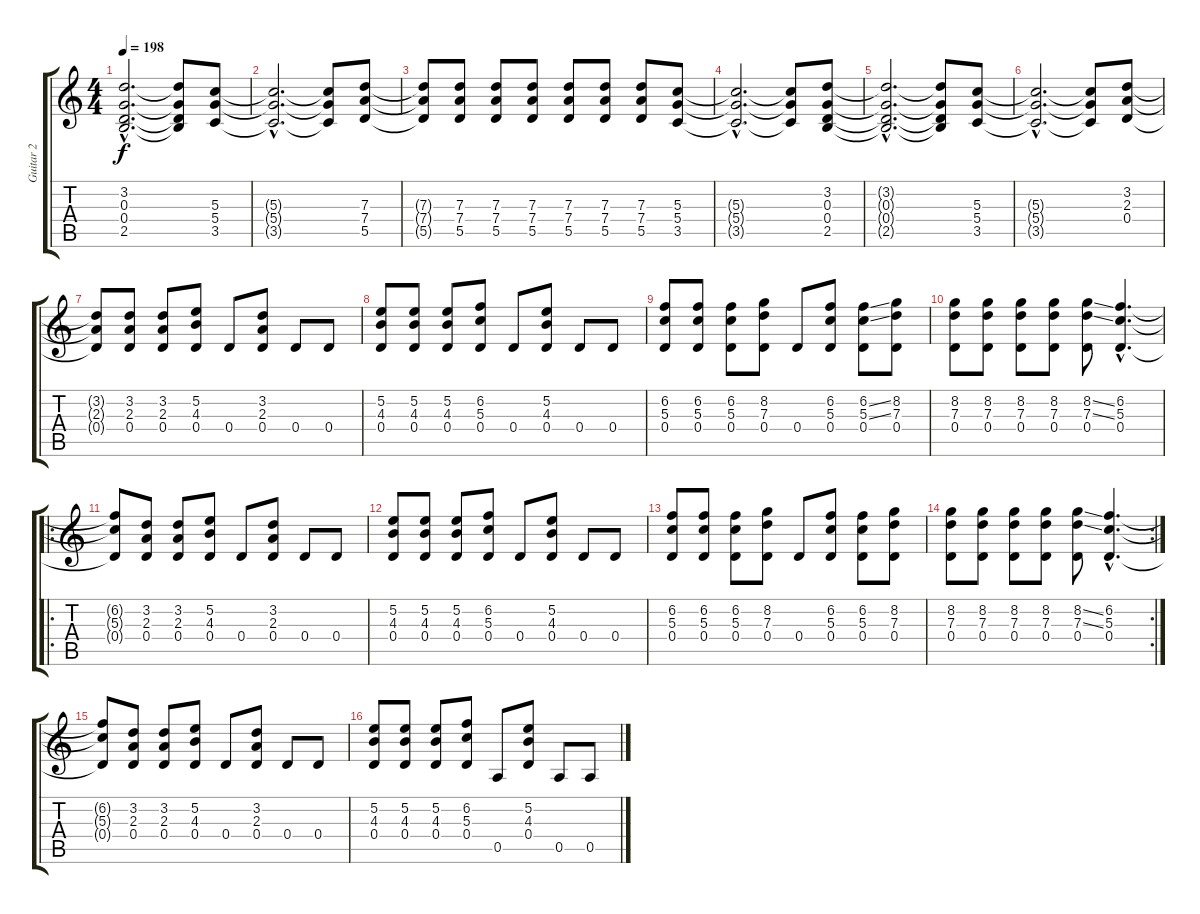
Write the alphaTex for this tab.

\track ("Guitar 2" "Guitar 2") {instrument overdrivenguitar}
\staff {score tabs}
\tuning (E4 B3 G3 D3 A2 E2) {hide}
\ts (4 4)
\tempo 198
\clef g2
\ks c
(3.2{hac t} 0.3{hac t} 0.4{hac t} 2.5{hac t}).2{d dy f} (3.2{t} 0.3{t} 0.4{t} 2.5{t}).8 (5.3 5.4 3.5).8 |
(5.3{hac t} 5.4{hac t} 3.5{hac t}).2{d} (5.3{t} 5.4{t} 3.5{t}).8 (7.3 7.4 5.5).8 |
(7.3{t} 7.4{t} 5.5{t}).8 (7.3 7.4 5.5).8 (7.3 7.4 5.5).8 (7.3 7.4 5.5).8 (7.3 7.4 5.5).8 (7.3 7.4 5.5).8 (7.3 7.4 5.5).8 (5.3 5.4 3.5).8 |
(5.3{hac t} 5.4{hac t} 3.5{hac t}).2{d} (5.3{t} 5.4{t} 3.5{t}).8 (3.2 0.3 0.4 2.5).8 |
(3.2{hac t} 0.3{hac t} 0.4{hac t} 2.5{hac t}).2{d} (3.2{t} 0.3{t} 0.4{t} 2.5{t}).8 (5.3 5.4 3.5).8 |
(5.3{hac t} 5.4{hac t} 3.5{hac t}).2{d} (5.3{t} 5.4{t} 3.5{t}).8 (3.2 2.3 0.4).8 |
(3.2{t} 2.3{t} 0.4{t}).8 (3.2 2.3 0.4).8 (3.2 2.3 0.4).8 (5.2 4.3 0.4).8 0.4.8 (3.2 2.3 0.4).8 0.4.8 0.4.8 |
(5.2 4.3 0.4).8 (5.2 4.3 0.4).8 (5.2 4.3 0.4).8 (6.2 5.3 0.4).8 0.4.8 (5.2 4.3 0.4).8 0.4.8 0.4.8 |
(6.2 5.3 0.4).8 (6.2 5.3 0.4).8 (6.2 5.3 0.4).8 (8.2 7.3 0.4).8 0.4.8 (6.2 5.3 0.4).8 (6.2{ss} 5.3{ss} 0.4).8 (8.2 7.3 0.4).8 |
(8.2 7.3 0.4).8 (8.2 7.3 0.4).8 (8.2 7.3 0.4).8 (8.2 7.3 0.4).8 (8.2{ss} 7.3{ss} 0.4).8 (6.2{hac} 5.3{hac} 0.4{hac}).4{d} |
\ro
(6.2{t} 5.3{t} 0.4{t}).8 (3.2 2.3 0.4).8 (3.2 2.3 0.4).8 (5.2 4.3 0.4).8 0.4.8 (3.2 2.3 0.4).8 0.4.8 0.4.8 |
(5.2 4.3 0.4).8 (5.2 4.3 0.4).8 (5.2 4.3 0.4).8 (6.2 5.3 0.4).8 0.4.8 (5.2 4.3 0.4).8 0.4.8 0.4.8 |
(6.2 5.3 0.4).8 (6.2 5.3 0.4).8 (6.2 5.3 0.4).8 (8.2 7.3 0.4).8 0.4.8 (6.2 5.3 0.4).8 (6.2 5.3 0.4).8 (8.2 7.3 0.4).8 |
\rc 2
(8.2 7.3 0.4).8 (8.2 7.3 0.4).8 (8.2 7.3 0.4).8 (8.2 7.3 0.4).8 (8.2{ss} 7.3{ss} 0.4).8 (6.2{hac} 5.3{hac} 0.4{hac}).4{d} |
(6.2{t} 5.3{t} 0.4{t}).8 (3.2 2.3 0.4).8 (3.2 2.3 0.4).8 (5.2 4.3 0.4).8 0.4.8 (3.2 2.3 0.4).8 0.4.8 0.4.8 |
(5.2 4.3 0.4).8 (5.2 4.3 0.4).8 (5.2 4.3 0.4).8 (6.2 5.3 0.4).8 0.5.8 (5.2 4.3 0.4).8 0.5.8 0.5.8
